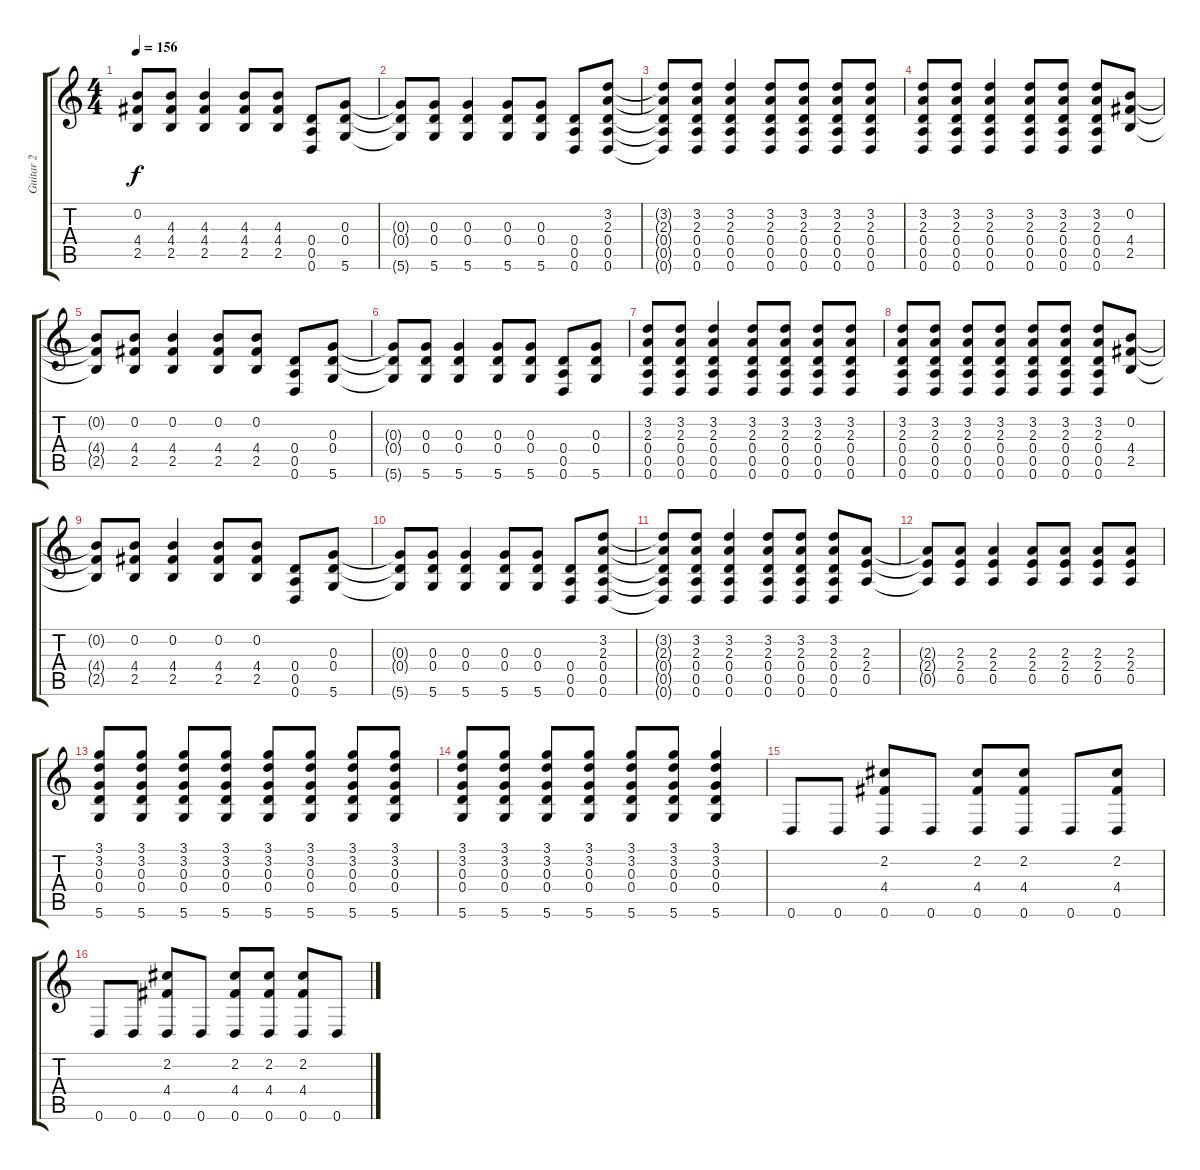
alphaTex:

\track ("Guitar 2" "Guitar 2") {instrument distortionguitar}
\staff {score tabs}
\tuning (E4 B3 G3 D3 A2 D2) {hide}
\ts (4 4)
\tempo 156
\clef g2
\ks c
(0.2{t} 4.4{t} 2.5{t}).8{dy f} (4.3 4.4 2.5).8 (4.3 4.4 2.5).4 (4.3 4.4 2.5).8 (4.3 4.4 2.5).8 (0.4 0.5 0.6).8 (0.3 0.4 5.6).8 |
(0.3{t} 0.4{t} 5.6{t}).8 (0.3 0.4 5.6).8 (0.3 0.4 5.6).4 (0.3 0.4 5.6).8 (0.3 0.4 5.6).8 (0.4 0.5 0.6).8 (3.2 2.3 0.4 0.5 0.6).8 |
(3.2{t} 2.3{t} 0.4{t} 0.5{t} 0.6{t}).8 (3.2 2.3 0.4 0.5 0.6).8 (3.2 2.3 0.4 0.5 0.6).4 (3.2 2.3 0.4 0.5 0.6).8 (3.2 2.3 0.4 0.5 0.6).8 (3.2 2.3 0.4 0.5 0.6).8 (3.2 2.3 0.4 0.5 0.6).8 |
(3.2 2.3 0.4 0.5 0.6).8 (3.2 2.3 0.4 0.5 0.6).8 (3.2 2.3 0.4 0.5 0.6).4 (3.2 2.3 0.4 0.5 0.6).8 (3.2 2.3 0.4 0.5 0.6).8 (3.2 2.3 0.4 0.5 0.6).8 (0.2 4.4 2.5).8 |
(0.2{t} 4.4{t} 2.5{t}).8 (0.2 4.4 2.5).8 (0.2 4.4 2.5).4 (0.2 4.4 2.5).8 (0.2 4.4 2.5).8 (0.4 0.5 0.6).8 (0.3 0.4 5.6).8 |
(0.3{t} 0.4{t} 5.6{t}).8 (0.3 0.4 5.6).8 (0.3 0.4 5.6).4 (0.3 0.4 5.6).8 (0.3 0.4 5.6).8 (0.4 0.5 0.6).8 (0.3 0.4 5.6).8 |
(3.2 2.3 0.4 0.5 0.6).8 (3.2 2.3 0.4 0.5 0.6).8 (3.2 2.3 0.4 0.5 0.6).4 (3.2 2.3 0.4 0.5 0.6).8 (3.2 2.3 0.4 0.5 0.6).8 (3.2 2.3 0.4 0.5 0.6).8 (3.2 2.3 0.4 0.5 0.6).8 |
(3.2 2.3 0.4 0.5 0.6).8 (3.2 2.3 0.4 0.5 0.6).8 (3.2 2.3 0.4 0.5 0.6).8 (3.2 2.3 0.4 0.5 0.6).8 (3.2 2.3 0.4 0.5 0.6).8 (3.2 2.3 0.4 0.5 0.6).8 (3.2 2.3 0.4 0.5 0.6).8 (0.2 4.4 2.5).8 |
(0.2{t} 4.4{t} 2.5{t}).8 (0.2 4.4 2.5).8 (0.2 4.4 2.5).4 (0.2 4.4 2.5).8 (0.2 4.4 2.5).8 (0.4 0.5 0.6).8 (0.3 0.4 5.6).8 |
(0.3{t} 0.4{t} 5.6{t}).8 (0.3 0.4 5.6).8 (0.3 0.4 5.6).4 (0.3 0.4 5.6).8 (0.3 0.4 5.6).8 (0.4 0.5 0.6).8 (3.2 2.3 0.4 0.5 0.6).8 |
(3.2{t} 2.3{t} 0.4{t} 0.5{t} 0.6{t}).8 (3.2 2.3 0.4 0.5 0.6).8 (3.2 2.3 0.4 0.5 0.6).4 (3.2 2.3 0.4 0.5 0.6).8 (3.2 2.3 0.4 0.5 0.6).8 (3.2 2.3 0.4 0.5 0.6).8 (2.3 2.4 0.5).8 |
(2.3{t} 2.4{t} 0.5{t}).8 (2.3 2.4 0.5).8 (2.3 2.4 0.5).4 (2.3 2.4 0.5).8 (2.3 2.4 0.5).8 (2.3 2.4 0.5).8 (2.3 2.4 0.5).8 |
(3.1 3.2 0.3 0.4 5.6).8 (3.1 3.2 0.3 0.4 5.6).8 (3.1 3.2 0.3 0.4 5.6).8 (3.1 3.2 0.3 0.4 5.6).8 (3.1 3.2 0.3 0.4 5.6).8 (3.1 3.2 0.3 0.4 5.6).8 (3.1 3.2 0.3 0.4 5.6).8 (3.1 3.2 0.3 0.4 5.6).8 |
(3.1 3.2 0.3 0.4 5.6).8 (3.1 3.2 0.3 0.4 5.6).8 (3.1 3.2 0.3 0.4 5.6).8 (3.1 3.2 0.3 0.4 5.6).8 (3.1 3.2 0.3 0.4 5.6).8 (3.1 3.2 0.3 0.4 5.6).8 (3.1 3.2 0.3 0.4 5.6).4 |
0.6.8 0.6.8 (2.2 4.4 0.6).8 0.6.8 (2.2 4.4 0.6).8 (2.2 4.4 0.6).8 0.6.8 (2.2 4.4 0.6).8 |
0.6.8 0.6.8 (2.2 4.4 0.6).8 0.6.8 (2.2 4.4 0.6).8 (2.2 4.4 0.6).8 (2.2 4.4 0.6).8 0.6.8
